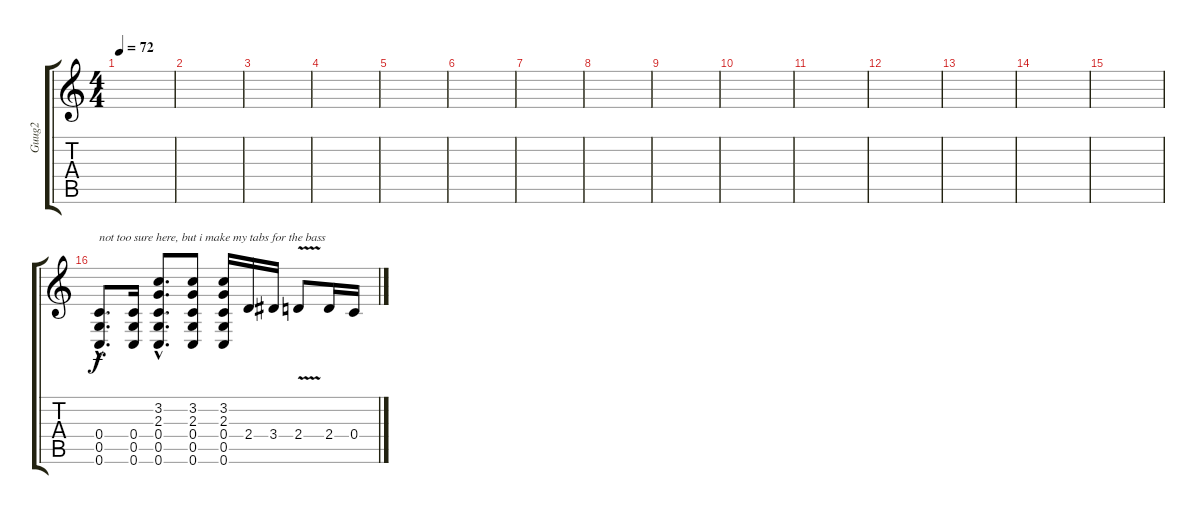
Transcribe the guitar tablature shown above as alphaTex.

\track ("Guug2" "Guug2") {instrument electricguitarjazz}
\staff {score tabs}
\tuning (D4 A3 F3 C3 G2 C2) {hide}
\ts (4 4)
\tempo 72
\clef g2
\ks c
|
|
|
|
|
|
|
|
|
|
|
|
|
|
|
(0.4{hac} 0.5{hac} 0.6{hac}).8{d txt "not too sure here, but i make my tabs for the bass" volume 9 instrument overdrivenguitar} (0.4 0.5 0.6).16 (3.2{hac} 2.3{hac} 0.4{hac} 0.5{hac} 0.6).8{d} (3.2 2.3 0.4 0.5 0.6).8 (3.2 2.3 0.4 0.5 0.6).16 2.4.16 3.4.16 2.4{v}.8 2.4.16 0.4.16
